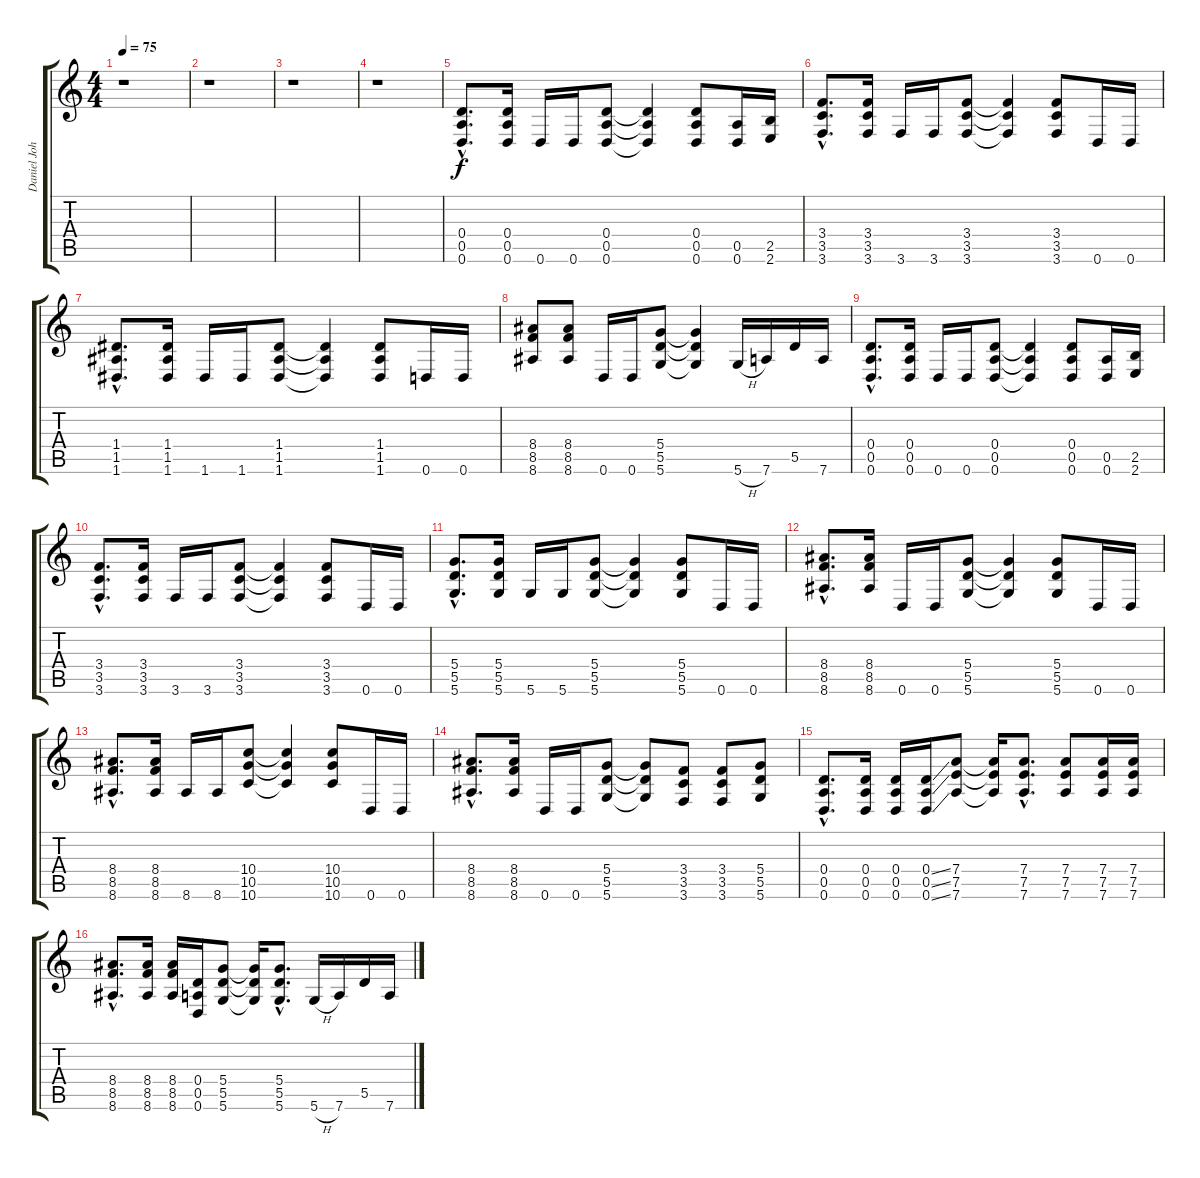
\track ("Daniel Johns (gtr2)" "Daniel Joh") {instrument distortionguitar}
\staff {score tabs}
\tuning (E4 B3 G3 D3 A2 D2) {hide}
\ts (4 4)
\tempo 75
\clef g2
\ks c
r.1{dy f} |
r.1 |
r.1 |
r.1 |
(0.4{hac} 0.5{hac} 0.6{hac}).8{d} (0.4 0.5 0.6).16 0.6.16 0.6.16 (0.4 0.5 0.6).8 (0.4{t} 0.5{t} 0.6{t}).4 (0.4 0.5 0.6).8 (0.5 0.6).16 (2.5 2.6).16 |
(3.4{hac} 3.5{hac} 3.6{hac}).8{d} (3.4 3.5 3.6).16 3.6.16 3.6.16 (3.4 3.5 3.6).8 (3.4{t} 3.5{t} 3.6{t}).4 (3.4 3.5 3.6).8 0.6.16 0.6.16 |
(1.4{hac} 1.5{hac} 1.6{hac}).8{d} (1.4 1.5 1.6).16 1.6.16 1.6.16 (1.4 1.5 1.6).8 (1.4{t} 1.5{t} 1.6{t}).4 (1.4 1.5 1.6).8 0.6.16 0.6.16 |
(8.4 8.5 8.6).8 (8.4 8.5 8.6).8 0.6.16 0.6.16 (5.4 5.5 5.6).8 (5.4{t} 5.5{t} 5.6{t}).4 5.6{h}.16 7.6.16 5.5.16 7.6.16 |
(0.4{hac} 0.5{hac} 0.6{hac}).8{d} (0.4 0.5 0.6).16 0.6.16 0.6.16 (0.4 0.5 0.6).8 (0.4{t} 0.5{t} 0.6{t}).4 (0.4 0.5 0.6).8 (0.5 0.6).16 (2.5 2.6).16 |
(3.4{hac} 3.5{hac} 3.6{hac}).8{d} (3.4 3.5 3.6).16 3.6.16 3.6.16 (3.4 3.5 3.6).8 (3.4{t} 3.5{t} 3.6{t}).4 (3.4 3.5 3.6).8 0.6.16 0.6.16 |
(5.4{hac} 5.5{hac} 5.6{hac}).8{d} (5.4 5.5 5.6).16 5.6.16 5.6.16 (5.4 5.5 5.6).8 (5.4{t} 5.5{t} 5.6{t}).4 (5.4 5.5 5.6).8 0.6.16 0.6.16 |
(8.4{hac} 8.5{hac} 8.6{hac}).8{d} (8.4 8.5 8.6).16 0.6.16 0.6.16 (5.4 5.5 5.6).8 (5.4{t} 5.5{t} 5.6{t}).4 (5.4 5.5 5.6).8 0.6.16 0.6.16 |
(8.4{hac} 8.5{hac} 8.6{hac}).8{d} (8.4 8.5 8.6).16 8.6.16 8.6.16 (10.4 10.5 10.6).8 (10.4{t} 10.5{t} 10.6{t}).4 (10.4 10.5 10.6).8 0.6.16 0.6.16 |
(8.4{hac} 8.5{hac} 8.6{hac}).8{d} (8.4 8.5 8.6).16 0.6.16 0.6.16 (5.4 5.5 5.6).8 (5.4{t} 5.5{t} 5.6{t}).8 (3.4 3.5 3.6).8 (3.4 3.5 3.6).8 (5.4 5.5 5.6).8 |
(0.4{hac} 0.5{hac} 0.6{hac}).8{d} (0.4 0.5 0.6).16 (0.4 0.5 0.6).16 (0.4{ss} 0.5{ss} 0.6{ss}).16 (7.4 7.5 7.6).8 (7.4{t} 7.5{t} 7.6{t}).16 (7.4{hac} 7.5{hac} 7.6{hac}).8{d} (7.4 7.5 7.6).8 (7.4 7.5 7.6).16 (7.4 7.5 7.6).16 |
(8.4{hac} 8.5{hac} 8.6{hac}).8{d} (8.4 8.5 8.6).16 (8.4 8.5 8.6).16 (0.4 0.5 0.6).16 (5.4 5.5 5.6).8 (5.4{t} 5.5{t} 5.6{t}).16 (5.4{hac} 5.5{hac} 5.6{hac}).8{d} 5.6{h}.16 7.6.16 5.5.16 7.6.16
